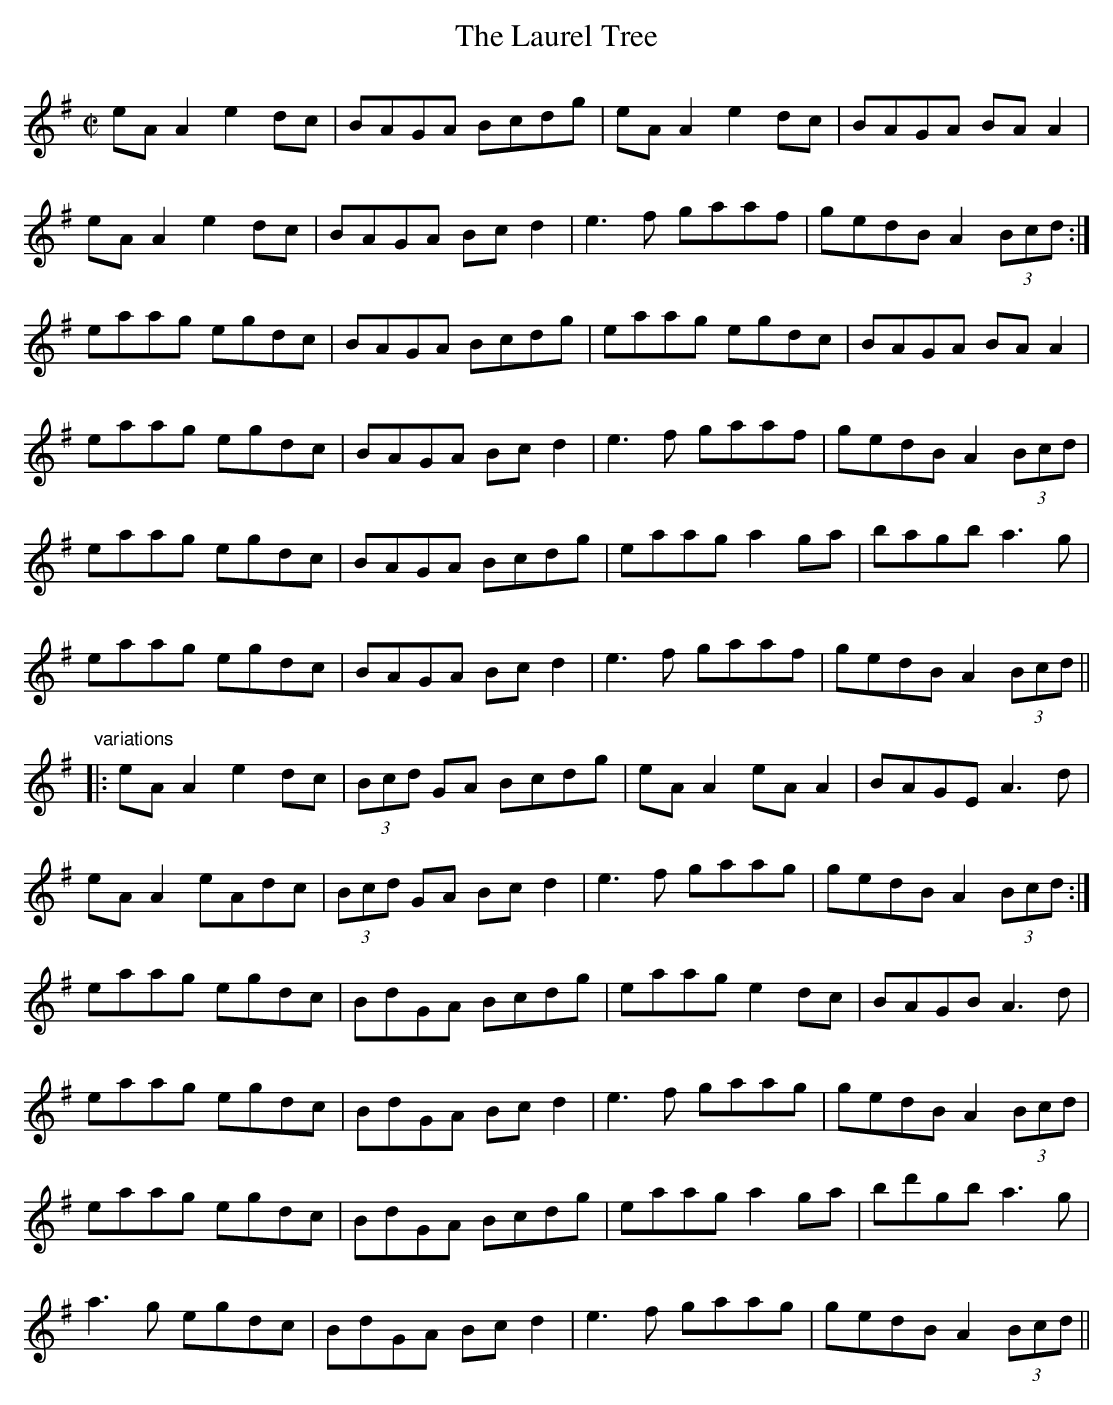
X:1
T:Laurel Tree, The
M:C|
K:Ador
eAA2 e2dc|BAGA Bcdg|eAA2 e2dc|BAGA BAA2|
eAA2 e2dc|BAGA Bcd2|e3f gaaf|gedB A2 (3Bcd:|
eaag egdc|BAGA Bcdg|eaag egdc|BAGA BAA2|
eaag egdc|BAGA Bcd2|e3f gaaf|gedB A2 (3Bcd|
eaag egdc|BAGA Bcdg|eaag a2ga|bagb a3g|
eaag egdc|BAGA Bcd2|e3f gaaf|gedB A2 (3Bcd||
"variations"
|:eAA2 e2dc|(3Bcd GA Bcdg|eAA2 eAA2|BAGE A3d|
eAA2 eAdc|(3Bcd GA Bcd2|e3f gaag|gedB A2 (3Bcd:|
eaag egdc|BdGA Bcdg|eaag e2dc|BAGB A3d|
eaag egdc|BdGA Bcd2|e3f gaag|gedB A2 (3Bcd|
eaag egdc|BdGA Bcdg|eaag a2ga|bd'gb a3g|
a3g egdc|BdGA Bcd2|e3f gaag|gedB A2 (3Bcd||
